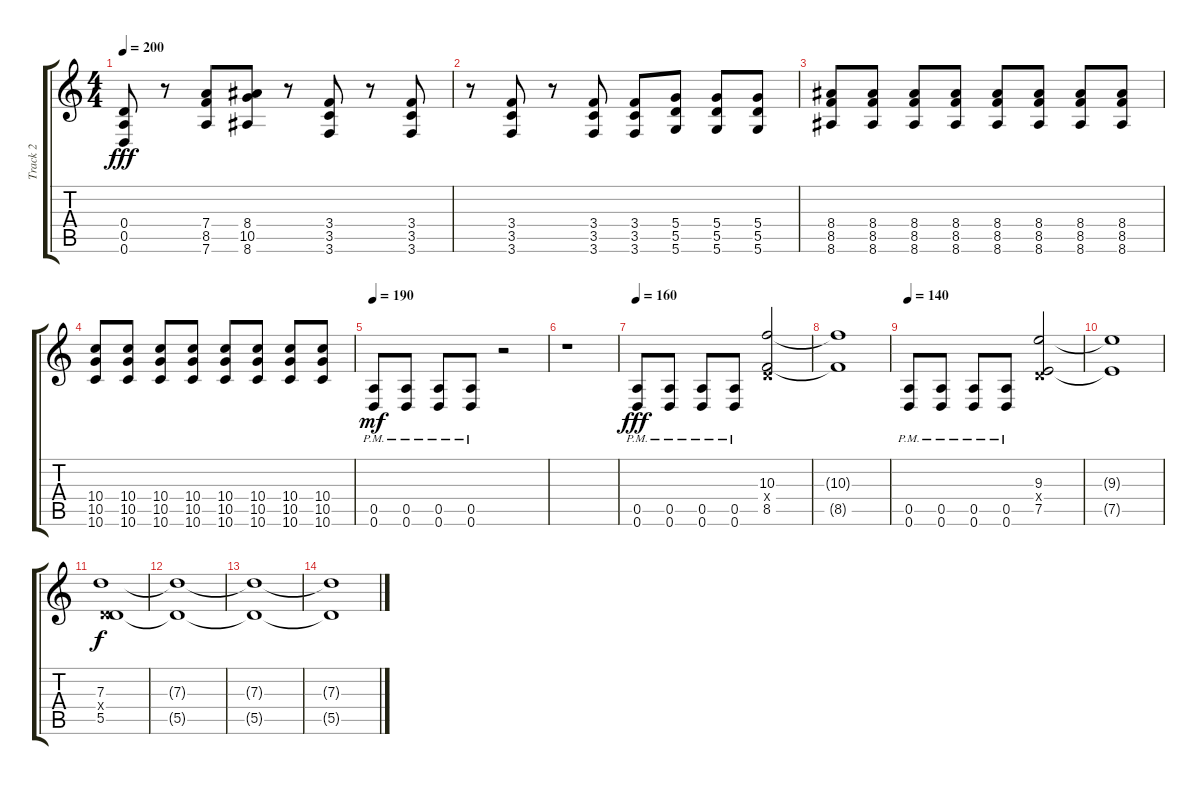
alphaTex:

\track ("Track 2" "Track 2") {instrument distortionguitar}
\staff {score tabs}
\tuning (E4 B3 G3 D3 A2 D2) {hide}
\ts (4 4)
\tempo 200
\clef g2
\ks c
(0.4 0.5 0.6).8{dy fff} r.8 (7.4 8.5 7.6).8 (8.4 10.5 8.6).8 r.8 (3.4 3.5 3.6).8 r.8 (3.4 3.5 3.6).8 |
r.8 (3.4 3.5 3.6).8 r.8 (3.4 3.5 3.6).8 (3.4 3.5 3.6).8 (5.4 5.5 5.6).8 (5.4 5.5 5.6).8 (5.4 5.5 5.6).8 |
(8.4 8.5 8.6).8 (8.4 8.5 8.6).8 (8.4 8.5 8.6).8 (8.4 8.5 8.6).8 (8.4 8.5 8.6).8 (8.4 8.5 8.6).8 (8.4 8.5 8.6).8 (8.4 8.5 8.6).8 |
(10.4 10.5 10.6).8 (10.4 10.5 10.6).8 (10.4 10.5 10.6).8 (10.4 10.5 10.6).8 (10.4 10.5 10.6).8 (10.4 10.5 10.6).8 (10.4 10.5 10.6).8 (10.4 10.5 10.6).8 |
\tempo 190
(0.5{pm} 0.6{pm}).8{dy mf} (0.5{pm} 0.6{pm}).8 (0.5{pm} 0.6{pm}).8 (0.5{pm} 0.6{pm}).8 r.2 |
r.1 |
\tempo 160
(0.5{pm} 0.6{pm}).8{dy fff} (0.5{pm} 0.6{pm}).8 (0.5{pm} 0.6{pm}).8 (0.5{pm} 0.6{pm}).8 (10.3 0.4{x} 8.5).2 |
(10.3{t} 8.5{t}).1 |
\tempo 140
(0.5{pm} 0.6{pm}).8 (0.5{pm} 0.6{pm}).8 (0.5{pm} 0.6{pm}).8 (0.5{pm} 0.6{pm}).8 (9.3 0.4{x} 7.5).2 |
(9.3{t} 7.5{t}).1 |
(7.3 0.4{x} 5.5).1{dy f volume 0} |
(7.3{t} 5.5{t}).1 |
(7.3{t} 5.5{t}).1 |
(7.3{t} 5.5{t}).1
